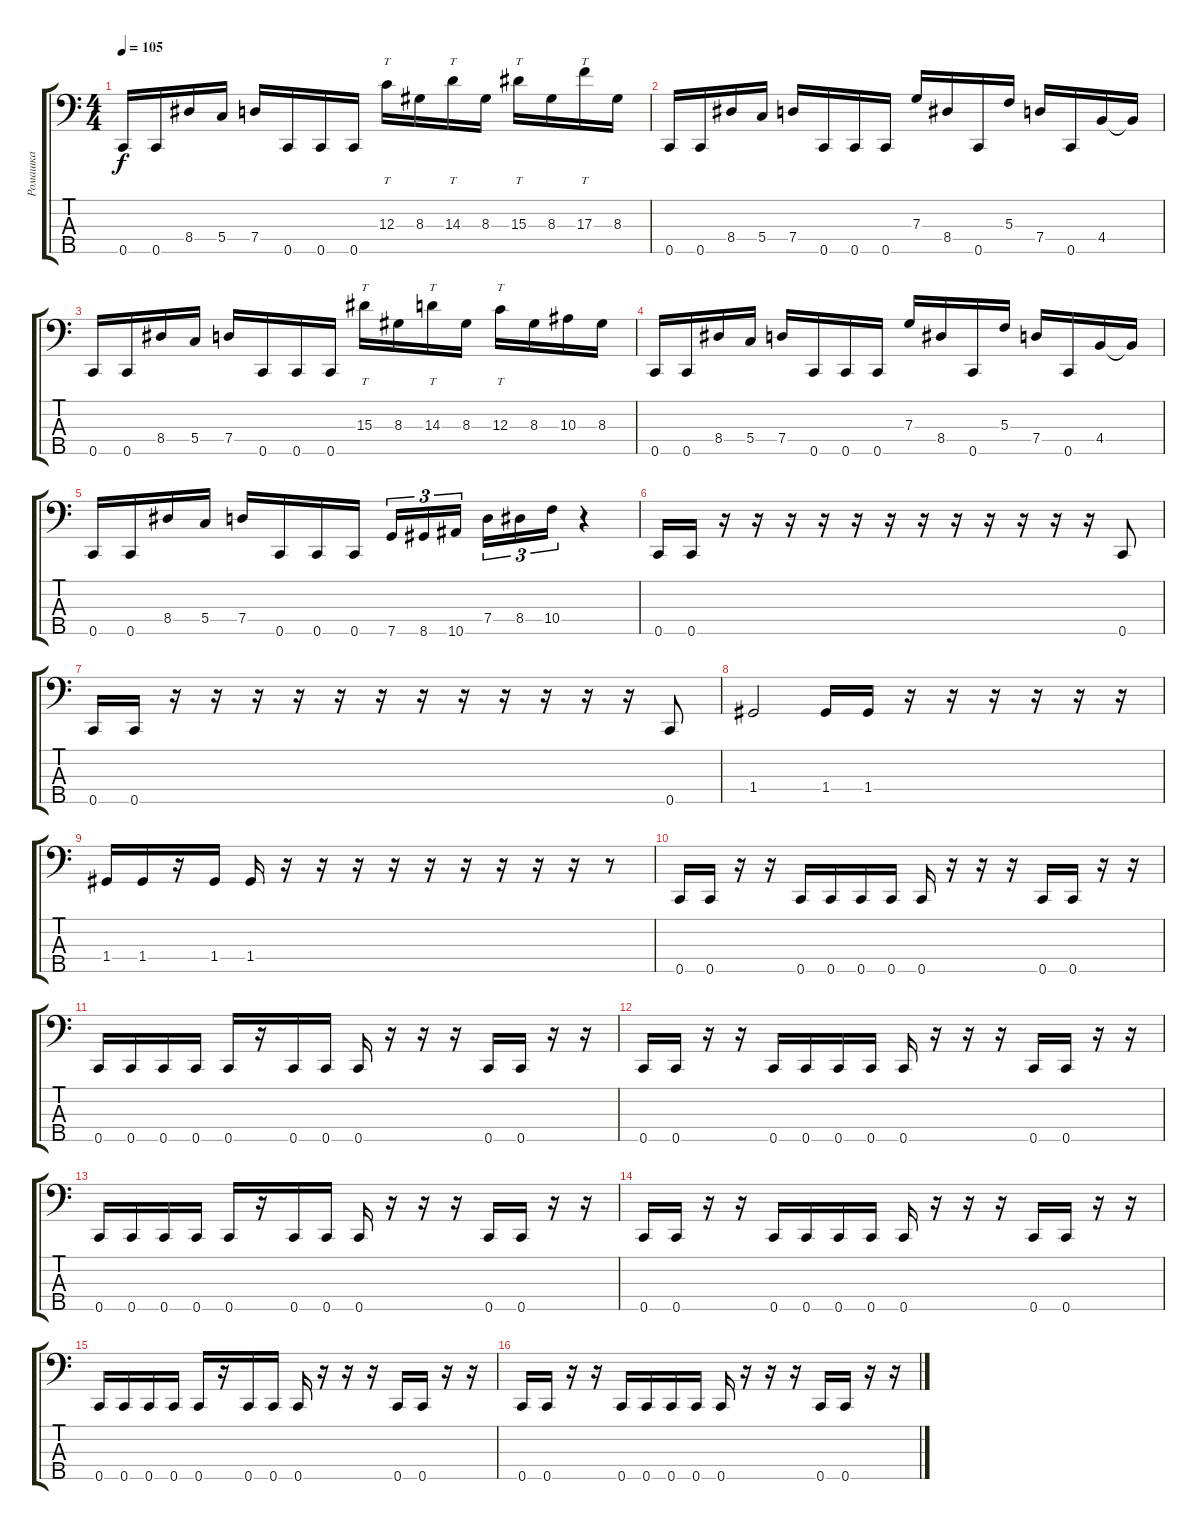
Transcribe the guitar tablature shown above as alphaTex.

\track ("Ромашка" "Ромашка") {instrument electricbassfinger}
\staff {score tabs}
\tuning (A2 F2 C2 G1 C1) {hide}
\ts (4 4)
\tempo 105
\clef f4
\ks c
0.5.16{dy f} 0.5.16 8.4.16 5.4.16 7.4.16 0.5.16 0.5.16 0.5.16 12.3.16{tt} 8.3.16 14.3.16{tt} 8.3.16 15.3.16{tt} 8.3.16 17.3.16{tt} 8.3.16 |
0.5.16 0.5.16 8.4.16 5.4.16 7.4.16 0.5.16 0.5.16 0.5.16 7.3.16 8.4.16 0.5.16 5.3.16 7.4.16 0.5.16 4.4.16 4.4{t}.16 |
0.5.16 0.5.16 8.4.16 5.4.16 7.4.16 0.5.16 0.5.16 0.5.16 15.3.16{tt} 8.3.16 14.3.16{tt} 8.3.16 12.3.16{tt} 8.3.16 10.3.16 8.3.16 |
0.5.16 0.5.16 8.4.16 5.4.16 7.4.16 0.5.16 0.5.16 0.5.16 7.3.16 8.4.16 0.5.16 5.3.16 7.4.16 0.5.16 4.4.16 4.4{t}.16 |
0.5.16 0.5.16 8.4.16 5.4.16 7.4.16 0.5.16 0.5.16 0.5.16 7.5.16{tu (3 2)} 8.5.16{tu (3 2)} 10.5.16{tu (3 2) beam splitsecondary} 7.4.16{tu (3 2)} 8.4.16{tu (3 2)} 10.4.16{tu (3 2)} r.4 |
0.5.16 0.5.16 r.16 r.16 r.16 r.16 r.16 r.16 r.16 r.16 r.16 r.16 r.16 r.16 0.5.8 |
0.5.16 0.5.16 r.16 r.16 r.16 r.16 r.16 r.16 r.16 r.16 r.16 r.16 r.16 r.16 0.5.8 |
1.4.2 1.4.16 1.4.16 r.16 r.16 r.16 r.16 r.16 r.16 |
1.4.16 1.4.16 r.16 1.4.16 1.4.16 r.16 r.16 r.16 r.16 r.16 r.16 r.16 r.16 r.16 r.8 |
0.5.16 0.5.16 r.16 r.16 0.5.16 0.5.16 0.5.16 0.5.16 0.5.16 r.16 r.16 r.16 0.5.16 0.5.16 r.16 r.16 |
0.5.16 0.5.16 0.5.16 0.5.16 0.5.16 r.16 0.5.16 0.5.16 0.5.16 r.16 r.16 r.16 0.5.16 0.5.16 r.16 r.16 |
0.5.16 0.5.16 r.16 r.16 0.5.16 0.5.16 0.5.16 0.5.16 0.5.16 r.16 r.16 r.16 0.5.16 0.5.16 r.16 r.16 |
0.5.16 0.5.16 0.5.16 0.5.16 0.5.16 r.16 0.5.16 0.5.16 0.5.16 r.16 r.16 r.16 0.5.16 0.5.16 r.16 r.16 |
0.5.16 0.5.16 r.16 r.16 0.5.16 0.5.16 0.5.16 0.5.16 0.5.16 r.16 r.16 r.16 0.5.16 0.5.16 r.16 r.16 |
0.5.16 0.5.16 0.5.16 0.5.16 0.5.16 r.16 0.5.16 0.5.16 0.5.16 r.16 r.16 r.16 0.5.16 0.5.16 r.16 r.16 |
0.5.16 0.5.16 r.16 r.16 0.5.16 0.5.16 0.5.16 0.5.16 0.5.16 r.16 r.16 r.16 0.5.16 0.5.16 r.16 r.16
